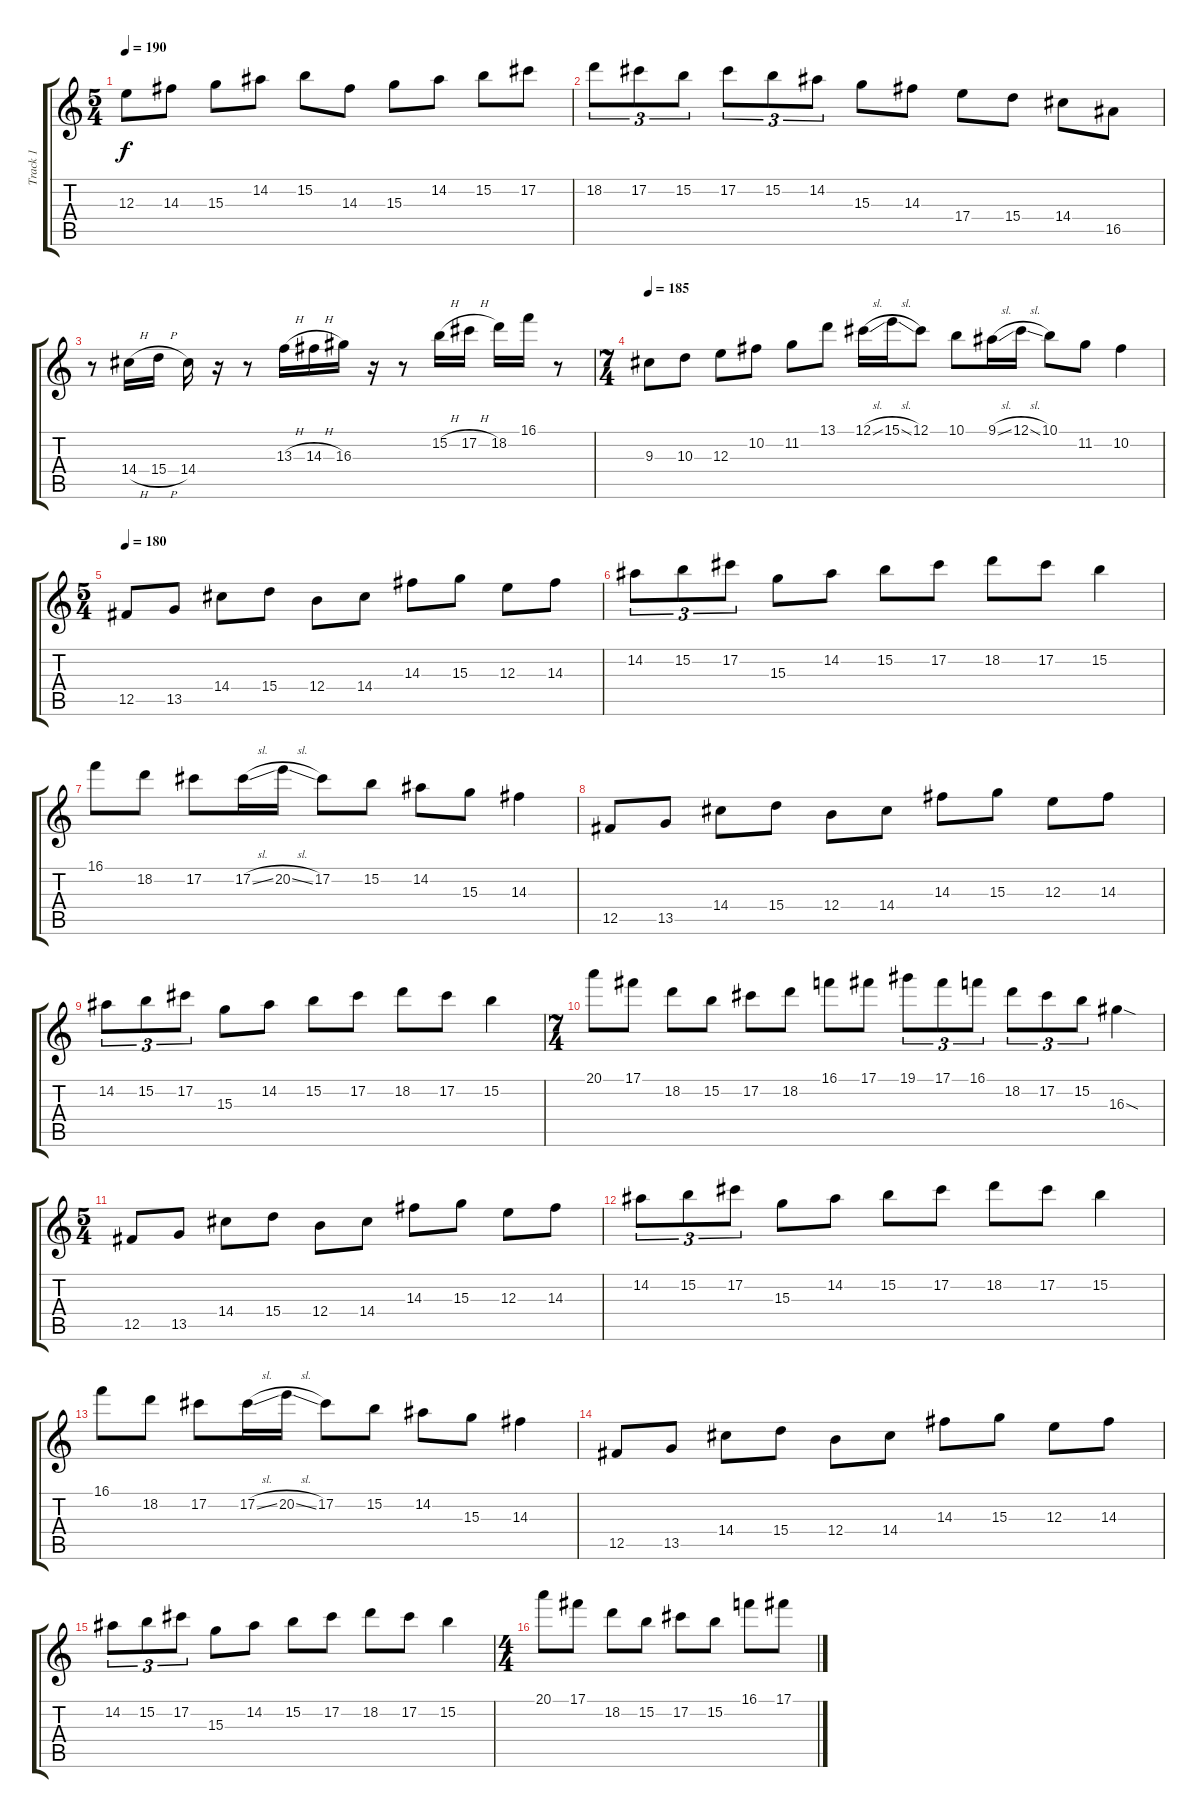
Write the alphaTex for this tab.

\track ("Track 1" "Track 1") {instrument distortionguitar}
\staff {score tabs}
\tuning (Db4 Ab3 E3 B2 Gb2 Db2) {hide}
\ts (5 4)
\tempo 190
\clef g2
\ks c
12.3.8{dy f} 14.3.8 15.3.8 14.2.8 15.2.8 14.3.8 15.3.8 14.2.8 15.2.8 17.2.8 |
18.2.8{tu (3 2)} 17.2.8{tu (3 2)} 15.2.8{tu (3 2)} 17.2.8{tu (3 2)} 15.2.8{tu (3 2)} 14.2.8{tu (3 2)} 15.3.8 14.3.8 17.4.8 15.4.8 14.4.8 16.5.8 |
r.8 14.4{h}.16 15.4{h}.16 14.4.16 r.16 r.8 13.3{h}.16 14.3{h}.16 16.3.16 r.16 r.8 15.2{h}.16 17.2{h}.16 18.2.16 16.1.16 r.8 |
\ts (7 4)
\tempo 185
9.3.8 10.3.8 12.3.8 10.2.8 11.2.8 13.1.8 12.1{sl}.16 15.1{sl}.16 12.1.8 10.1.8 9.1{sl}.16 12.1{sl}.16 10.1.8 11.2.8 10.2.4 |
\ts (5 4)
\tempo 180
12.5.8 13.5.8 14.4.8 15.4.8 12.4.8 14.4.8 14.3.8 15.3.8 12.3.8 14.3.8 |
14.2.8{tu (3 2)} 15.2.8{tu (3 2)} 17.2.8{tu (3 2)} 15.3.8 14.2.8 15.2.8 17.2.8 18.2.8 17.2.8 15.2.4 |
16.1.8 18.2.8 17.2.8 17.2{sl}.16 20.2{sl}.16 17.2.8 15.2.8 14.2.8 15.3.8 14.3.4 |
12.5.8 13.5.8 14.4.8 15.4.8 12.4.8 14.4.8 14.3.8 15.3.8 12.3.8 14.3.8 |
14.2.8{tu (3 2)} 15.2.8{tu (3 2)} 17.2.8{tu (3 2)} 15.3.8 14.2.8 15.2.8 17.2.8 18.2.8 17.2.8 15.2.4 |
\ts (7 4)
20.1.8 17.1.8 18.2.8 15.2.8 17.2.8 18.2.8 16.1.8 17.1.8 19.1.8{tu (3 2)} 17.1.8{tu (3 2)} 16.1.8{tu (3 2)} 18.2.8{tu (3 2)} 17.2.8{tu (3 2)} 15.2.8{tu (3 2)} 16.3{sod}.4 |
\ts (5 4)
12.5.8 13.5.8 14.4.8 15.4.8 12.4.8 14.4.8 14.3.8 15.3.8 12.3.8 14.3.8 |
14.2.8{tu (3 2)} 15.2.8{tu (3 2)} 17.2.8{tu (3 2)} 15.3.8 14.2.8 15.2.8 17.2.8 18.2.8 17.2.8 15.2.4 |
16.1.8 18.2.8 17.2.8 17.2{sl}.16 20.2{sl}.16 17.2.8 15.2.8 14.2.8 15.3.8 14.3.4 |
12.5.8 13.5.8 14.4.8 15.4.8 12.4.8 14.4.8 14.3.8 15.3.8 12.3.8 14.3.8 |
14.2.8{tu (3 2)} 15.2.8{tu (3 2)} 17.2.8{tu (3 2)} 15.3.8 14.2.8 15.2.8 17.2.8 18.2.8 17.2.8 15.2.4 |
\ts (4 4)
20.1.8 17.1.8 18.2.8 15.2.8 17.2.8 15.2.8 16.1.8 17.1.8
